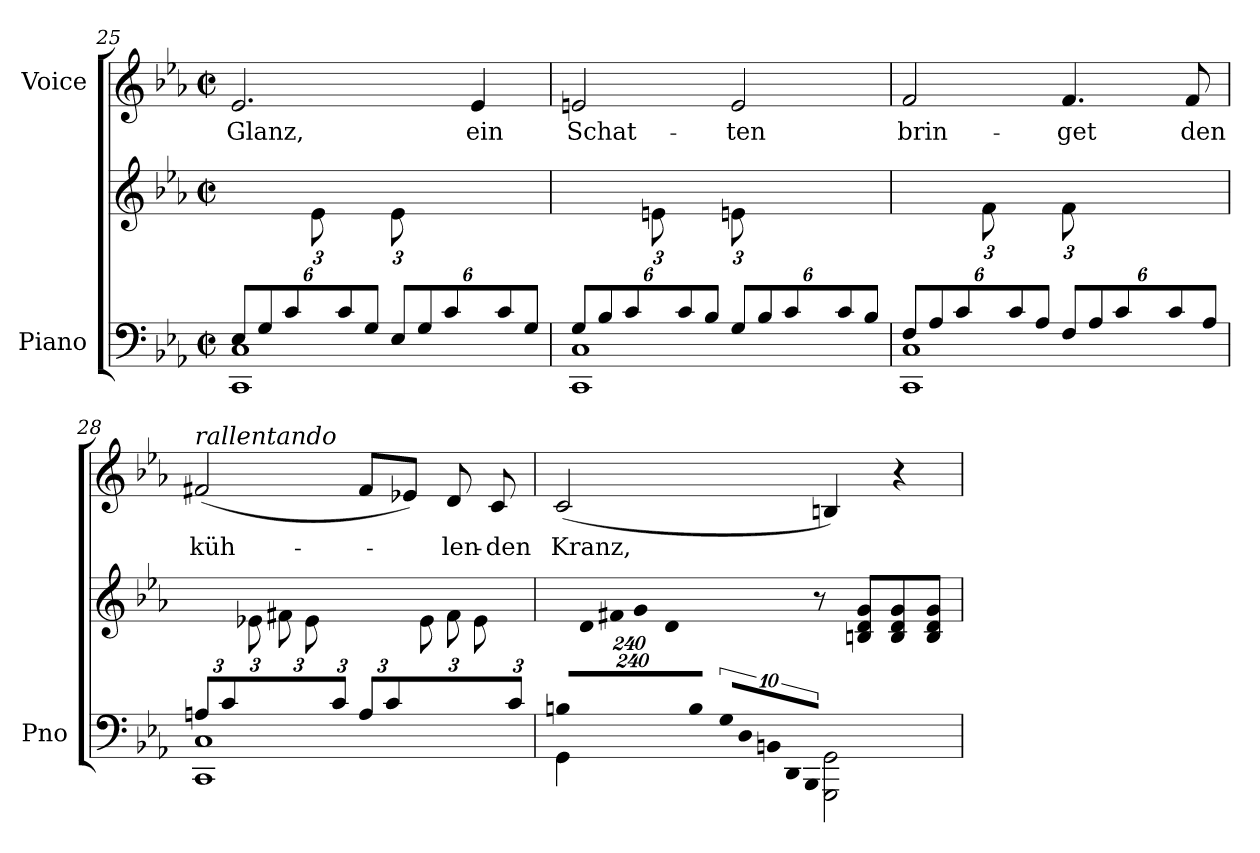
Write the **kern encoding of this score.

**kern	**kern	**kern	**text
*part2	*part2	*part1	*part1
*staff3	*staff2	*staff1	*staff1
*I"Piano	*	*I"Voice	*
*I'Pno	*	*	*
*clefF4	*clefG2	*clefG2	*
*k[b-e-a-]	*k[b-e-a-]	*k[b-e-a-]	*
*M2/2	*M2/2	*M2/2	*
*met(c|)	*met(c|)	*met(c|)	*
*Xbrackettup	*	*	*
=25	=25	=25	=25
*^	*	*	*
!	!	!	!	!LO:LY:b
12E-/L	1CC 1C	4ryy	2.e-/	Glanz,
12G/	.	.	.	.
12c/	.	.	.	.
*	*	*Xbrackettup	*	*
12ryy	.	12e-\	.	.
12c/	.	12%5ryy	.	.
12G/J	.	.	.	.
12E-/L	.	.	.	.
12G/	.	.	.	.
12c/	.	.	.	.
!	!	!	!	!LO:LY:b
12ryy	.	12e-\	4e-/	ein
12c/	.	6ryy	.	.
12G/J	.	.	.	.
=26	=26	=26	=26	=26
!	!	!	!	!LO:LY:b
12G/L	1CC 1C	4ryy	2en/	Schat-
12B-/	.	.	.	.
12c/	.	.	.	.
12ryy	.	12en\	.	.
12c/	.	12%5ryy	.	.
12B-/J	.	.	.	.
!	!	!	!	!LO:LY:b
12G/L	.	.	2e/	-ten
12B-/	.	.	.	.
12c/	.	.	.	.
12ryy	.	12en\	.	.
12c/	.	6ryy	.	.
12B-/J	.	.	.	.
=27	=27	=27	=27	=27
!	!	!	!	!LO:LY:b
12F/L	1CC 1C	4ryy	2f/	brin-
12A-/	.	.	.	.
12c/	.	.	.	.
12ryy	.	12f\	.	.
12c/	.	12%5ryy	.	.
12A-/J	.	.	.	.
!	!	!	!	!LO:LY:b
12F/L	.	.	4.f/	-get
12A-/	.	.	.	.
12c/	.	.	.	.
12ryy	.	12f\	.	.
12c/	.	6ryy	.	.
!	!	!	!	!LO:LY:b
.	.	.	8f/	den
12A-/J	.	.	.	.
!!LO:LB:g=z
=28	=28	=28	=28	=28
!	!	!	!LO:TX:a:i:t=rallentando	!
!	!	!	!	!LO:LY:b
12An/L	1CC 1C	6ryy	(<2f#X/	küh-
12c/	.	.	.	.
4ryy	.	12e-X\	.	.
.	.	12f#X\	.	.
.	.	12e-\	.	.
12c/J	.	4ryy	.	.
*	*	*	*MM90	*
12A/L	.	.	8f#/L	.
12c/	.	.	.	.
.	.	.	8e-X/J)	.
4ryy	.	12e-\	.	.
!	!	!	!	!LO:LY:b
.	.	12f#\	8d/	-len-
.	.	12e-\	.	.
!	!	!	!	!LO:LY:b
.	.	.	8c/	-den
12c/J	.	12ryy	.	.
=29	=29	=29	=29	=29
*brackettup	*	*	*	*
!LO:N:vis=8	!	!	!	!LO:LY:b
1920%137Bn/L	4GG\	1920%137ryy	(>2c/	Kranz,
*	*	*brackettup	*	*
!	!	!LO:N:vis=8	!	!
480%137ryy	.	1920%137d\	.	.
!	!	!LO:N:vis=8	!	!
.	.	1920%137f#X\	.	.
!	!	!LO:N:vis=8	!	!
.	.	1920%137g\	.	.
.	8ryy	.	.	.
!	!	!LO:N:vis=8	!	!
.	.	1920%137d\	.	.
!LO:N:vis=8	!	!	!	!
1920%137B/J	.	120%17ryy	.	.
.	8ryy	.	.	.
!LO:N:vis=32	!	!	!	!
640%9G/LLL	.	.	.	.
!LO:N:vis=32	!	!	!	!
640%9D/	.	.	.	.
!LO:N:vis=32	!	!	!	!
640%9BBn/	.	.	.	.
!LO:N:vis=32	!	!	!	!
640%9DD/	.	.	.	.
!LO:N:vis=32	!	!	!	!
640%9BBB-/JJJ	.	.	.	.
640%321ryy	.	8r	.	.
.	2GGG\ 2GG\	.	4Bn/)	.
.	.	8Bn/ 8d/ 8g/L	.	.
.	.	8B/ 8d/ 8g/	.	.
.	.	.	4r	.
.	.	8B/ 8d/ 8g/J	.	.
.	.	640ryy	.	.
*v	*v	*	*	*
=	=	=	=
*-	*-	*-	*-
